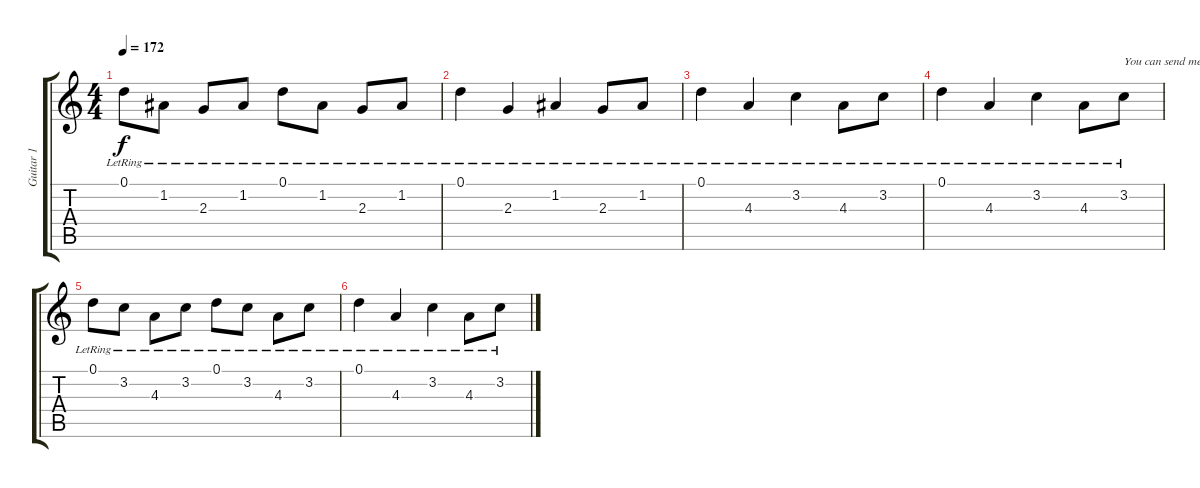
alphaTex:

\track ("Guitar 1" "Guitar 1") {instrument acousticguitarsteel}
\staff {score tabs}
\tuning (D4 A3 F3 C3 G2 D2) {hide}
\ts (4 4)
\tempo 172
\clef g2
\ks c
0.1{lr}.8{dy f} 1.2{lr}.8 2.3{lr}.8 1.2{lr}.8 0.1{lr}.8 1.2{lr}.8 2.3{lr}.8 1.2{lr}.8 |
0.1{lr}.4 2.3{lr}.4 1.2{lr}.4 2.3{lr}.8 1.2{lr}.8 |
0.1{lr}.4 4.3{lr}.4 3.2{lr}.4 4.3{lr}.8 3.2{lr}.8 |
0.1{lr}.4 4.3{lr}.4 3.2{lr}.4 4.3{lr}.8 3.2{lr}.8{txt "You can send me Your wishes, comments etc. to"} |
0.1{lr}.8 3.2{lr}.8 4.3{lr}.8 3.2{lr}.8 0.1{lr}.8 3.2{lr}.8 4.3{lr}.8 3.2{lr}.8 |
0.1{lr}.4 4.3{lr}.4{txt ""} 3.2{lr}.4 4.3{lr}.8 3.2{lr}.8
